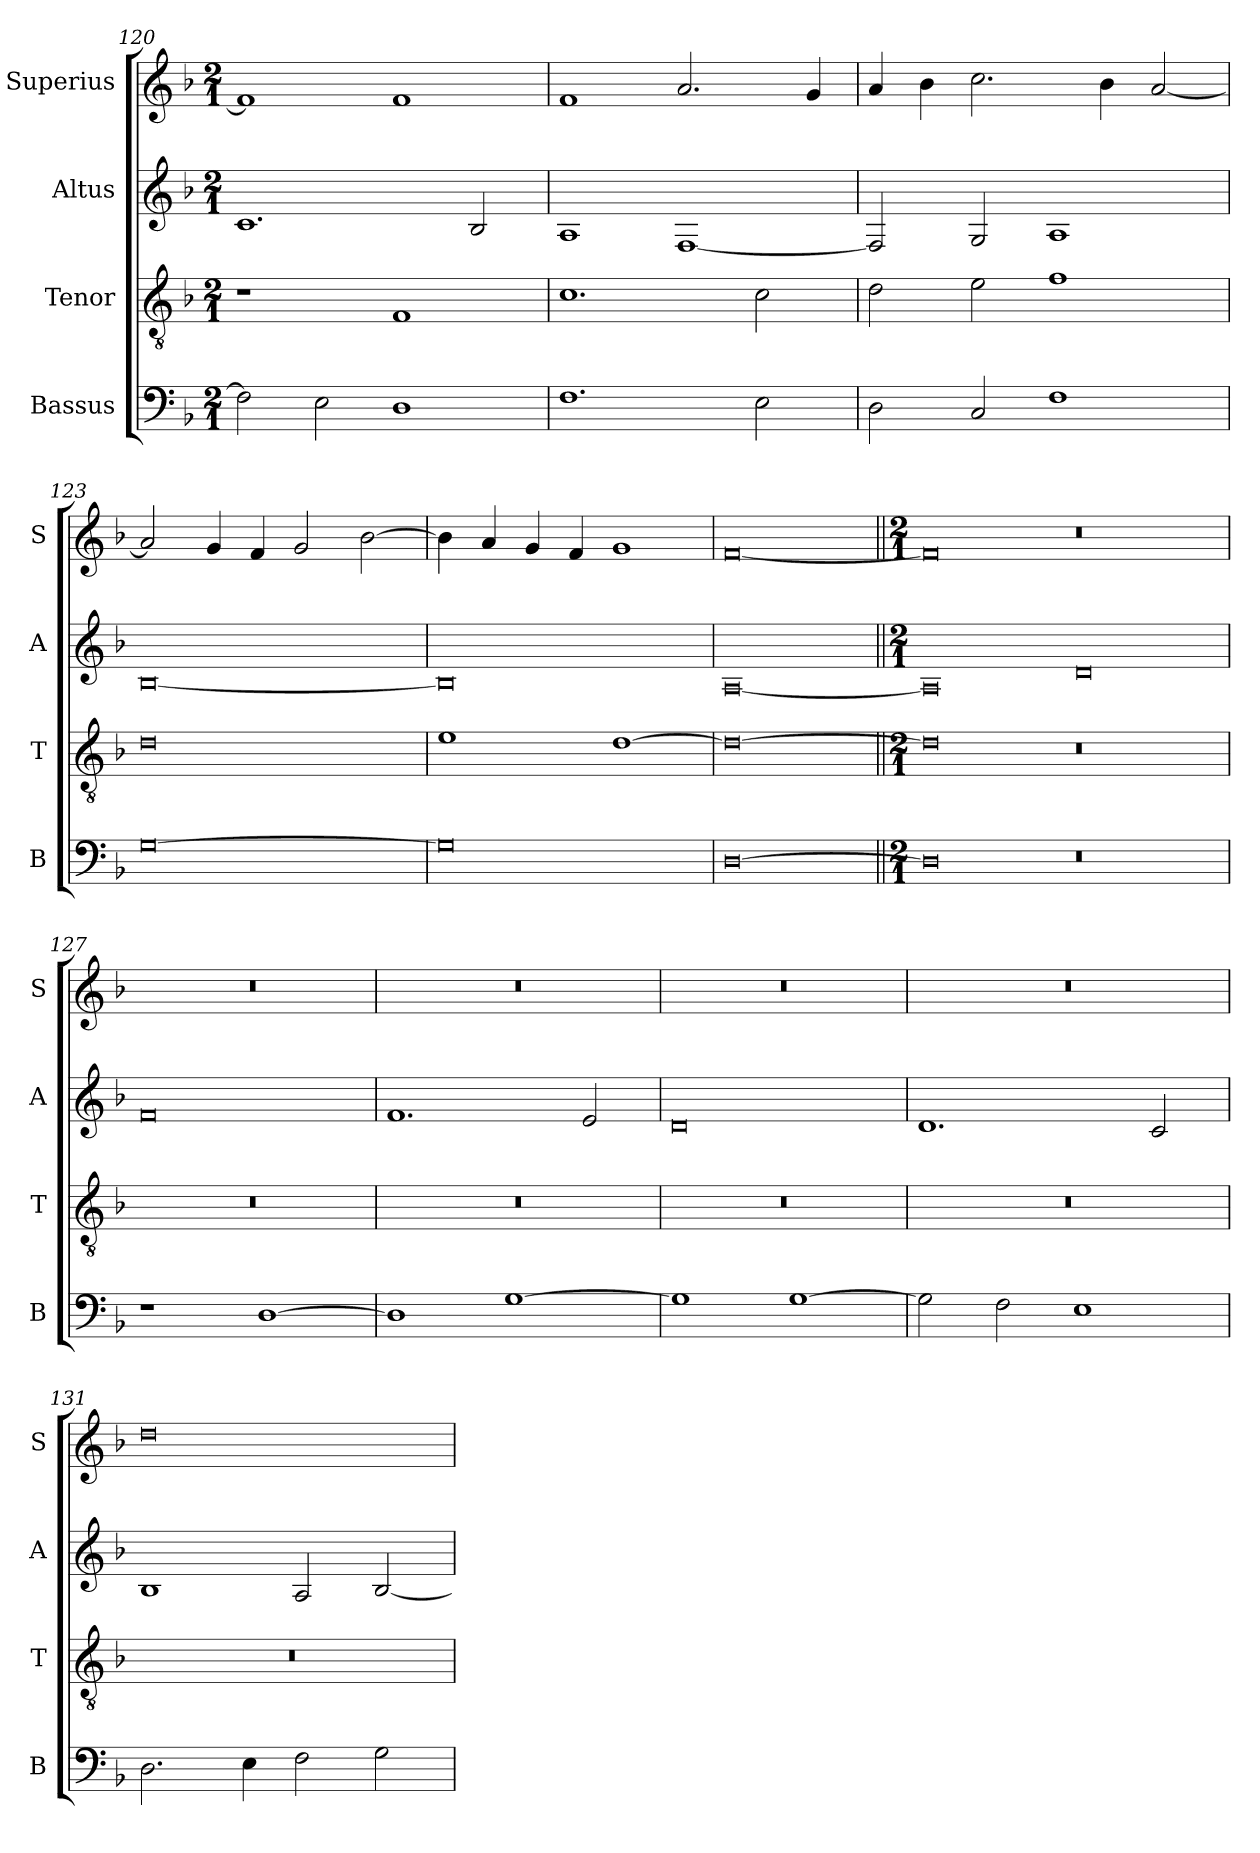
**kern	**kern	**kern	**kern
*part4	*part3	*part2	*part1
*staff4	*staff3	*staff2	*staff1
*I"Bassus	*I"Tenor	*I"Altus	*I"Superius
*I'B	*I'T	*I'A	*I'S
*clefF4	*clefGv2	*clefG2	*clefG2
*k[b-]	*k[b-]	*k[b-]	*k[b-]
*F:	*F:	*F:	*F:
*M2/1	*M2/1	*M2/1	*M2/1
=120	=120	=120	=120
2F]	1r	1.c	1f]
2E	.	.	.
1D	1F	.	1f
.	.	2B-	.
=121	=121	=121	=121
1.F	1.c	1A	1f
.	.	[1F	2.a
2E	2c	.	.
.	.	.	4g
=122	=122	=122	=122
2D	2d	2F]	4a
.	.	.	4b-
2C	2e	2G	2.cc
1F	1f	1A	.
.	.	.	4b-
.	.	.	[2a
=123	=123	=123	=123
[0G	0d	[0B-	2a]
.	.	.	4g
.	.	.	4f
.	.	.	2g
.	.	.	[2b-
=124	=124	=124	=124
0G]	1e	0B-]	4b-]
.	.	.	4a
.	.	.	4g
.	.	.	4f
.	[1d	.	1g
=125	=125	=125	=125
[0D	0d_	[0A	[0f
=126||	=126||	=126||	=126||
*M2/1	*M2/1	*M2/1	*M2/1
0D]	0d]	0A]	0f]
0r	0r	0d	0r
=127	=127	=127	=127
1r	0r	0f	0r
[1D	.	.	.
=128	=128	=128	=128
1D]	0r	1.f	0r
[1G	.	.	.
.	.	2e	.
=129	=129	=129	=129
1G]	0r	0d	0r
[1G	.	.	.
=130	=130	=130	=130
2G]	0r	1.d	0r
2F	.	.	.
1E	.	.	.
.	.	2c	.
=131	=131	=131	=131
2.D	0r	1B-	0dd
4E	.	.	.
2F	.	2A	.
2G	.	[2B-	.
=	=	=	=
*-	*-	*-	*-
